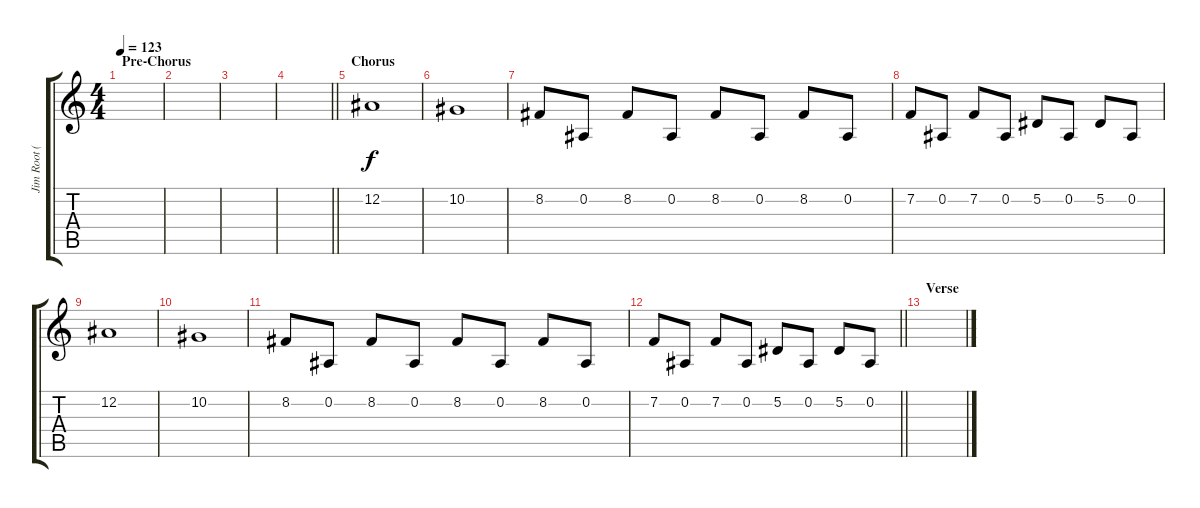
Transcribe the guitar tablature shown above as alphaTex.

\track ("Jim Root (Keyboard)" "Jim Root (") {instrument recorder}
\staff {score tabs}
\tuning (Eb4 Bb3 Gb3 Db3 Ab2 Eb2) {hide}
\ts (4 4)
\section ("" "Pre-Chorus")
\tempo 123
\clef g2
\ks c
|
|
|
\barLineRight lightlight
|
\section ("" "Chorus")
12.2.1 |
10.2.1 |
8.2.8 0.2.8 8.2.8 0.2.8 8.2.8 0.2.8 8.2.8 0.2.8 |
7.2.8 0.2.8 7.2.8 0.2.8 5.2.8 0.2.8 5.2.8 0.2.8 |
12.2.1 |
10.2.1 |
8.2.8 0.2.8 8.2.8 0.2.8 8.2.8 0.2.8 8.2.8 0.2.8 |
\barLineRight lightlight
7.2.8 0.2.8 7.2.8 0.2.8 5.2.8 0.2.8 5.2.8 0.2.8 |
\section ("" "Verse")
